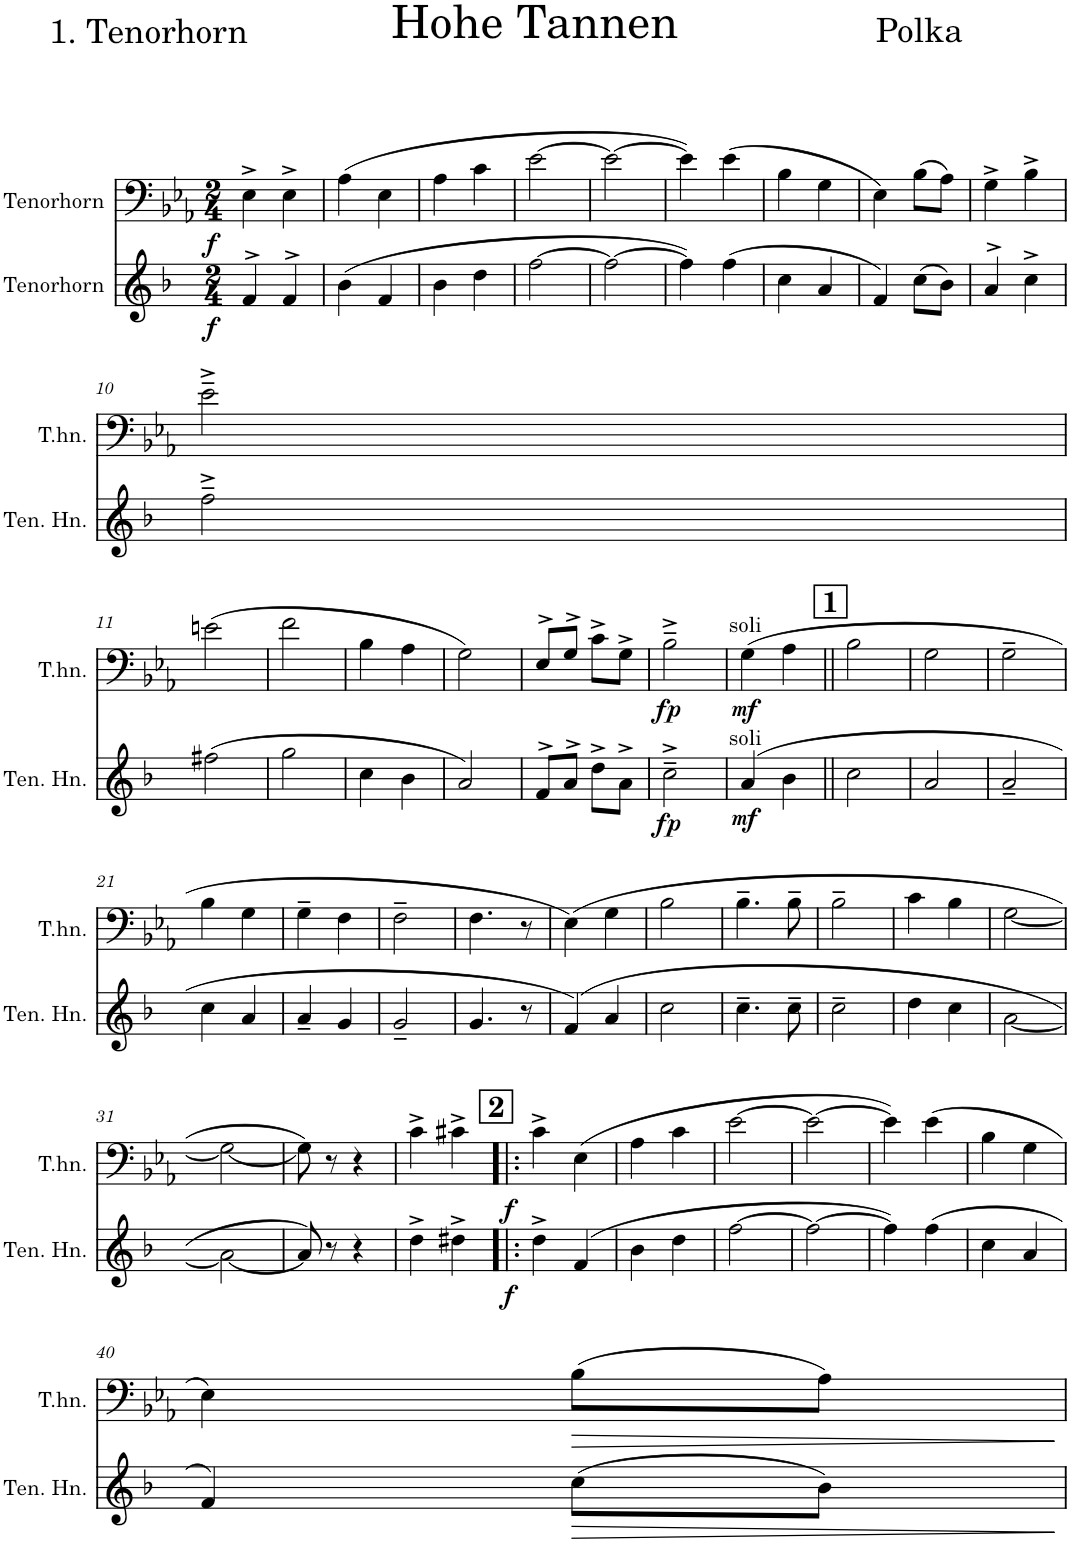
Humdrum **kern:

**kern	**dynam	**kern	**dynam
*part2	*part2	*part1	*part1
*staff2	*staff2	*staff1	*staff1
*I"Tenorhorn	*	*I"Tenorhorn	*
*I'Ten. Hn.	*	*I'T.hn.	*
*clefG2	*	*clefF4	*
*Trd8c14	*	*Trd4c7	*
*k[b-]	*	*k[b-e-a-]	*
*M2/4	*	*M2/4	*
=1	=1	=1	=1
!	!LO:DY:b	!	!LO:DY:b
4f^>/	f	4E-^>\	f
4f^>/	.	4E-^>\	.
=2	=2	=2	=2
(4b-\	.	(4A-\	.
4f/	.	4E-\	.
=3	=3	=3	=3
4b-\	.	4A-\	.
4dd\	.	4c\	.
=4	=4	=4	=4
[2ff\	.	[2e-\	.
=5	=5	=5	=5
2ff\_	.	2e-\_	.
=6	=6	=6	=6
4ff\])	.	4e-\])	.
(4ff\	.	(4e-\	.
=7	=7	=7	=7
4cc\	.	4B-\	.
4a/	.	4G\	.
=8	=8	=8	=8
4f/)	.	4E-\)	.
(8cc\L	.	(8B-\L	.
8b-\J)	.	8A-\J)	.
=9	=9	=9	=9
4a^>/	.	4G^>\	.
4cc^>\	.	4B-^>\	.
!!LO:LB:g=z
=10	=10	=10	=10
2ff~>^>\	.	2e-~>^>\	.
!!LO:LB:g=z
=11	=11	=11	=11
(>2ff#X\	.	(>2en\	.
=12	=12	=12	=12
2gg\	.	2f\	.
=13	=13	=13	=13
4cc\	.	4B-\	.
4b-\	.	4A-\	.
=14	=14	=14	=14
2a/)	.	2G\)	.
=15	=15	=15	=15
8f^>/L	.	8E-^>/L	.
8a^>/J	.	8G^>/J	.
8dd^>\L	.	8c^>\L	.
8a^>\J	.	8G^>\J	.
=16	=16	=16	=16
!	!LO:DY:b	!	!LO:DY:b
2cc~>^>\	fp	2B-~>^>\	fp
=17	=17	=17	=17
!	!	!LO:TX:a:t=soli	!
!LO:TX:a:t=soli	!	!	!
!	!LO:DY:b	!	!LO:DY:b
(4a/	mf	(4G\	mf
4b-\	.	4A-\	.
!!LO:REH:place=s1:a:B:cj:fs=14:t=1
=18||	=18||	=18||	=18||
2cc\	.	2B-\	.
=19	=19	=19	=19
2a/	.	2G\	.
=20	=20	=20	=20
2a~/	.	2G~\	.
!!LO:LB:g=z
=21	=21	=21	=21
4cc\	.	4B-\	.
4a/	.	4G\	.
=22	=22	=22	=22
4a~/	.	4G~\	.
4g/	.	4F\	.
=23	=23	=23	=23
2g~/	.	2F~\	.
=24	=24	=24	=24
4.g/	.	4.F\	.
8r	.	8r	.
=25	=25	=25	=25
(4f/)	.	(4E-\)	.
4a/	.	4G\	.
=26	=26	=26	=26
2cc\	.	2B-\	.
=27	=27	=27	=27
4.cc~\	.	4.B-~\	.
8cc~\	.	8B-~\	.
=28	=28	=28	=28
2cc~\	.	2B-~\	.
=29	=29	=29	=29
4dd\	.	4c\	.
4cc\	.	4B-\	.
=30	=30	=30	=30
[<2a\	.	[<2G\	.
!!LO:LB:g=z
=31	=31	=31	=31
2a\_	.	2G\_	.
=32	=32	=32	=32
8a/])	.	8G\])	.
8r	.	8r	.
4r	.	4r	.
=33	=33	=33	=33
4dd^>\	.	4c^>\	.
4dd#X^>\	.	4c#X^>\	.
!!LO:REH:place=s1:a:B:cj:fs=14:t=2
=34!|:	=34!|:	=34!|:	=34!|:
!	!LO:DY:b	!	!LO:DY:b
4dd^>\	f	4c^>\	f
(4f/	.	(4E-\	.
=35	=35	=35	=35
4b-\	.	4A-\	.
4dd\	.	4c\	.
=36	=36	=36	=36
[2ff\	.	[2e-\	.
=37	=37	=37	=37
2ff\_	.	2e-\_	.
=38	=38	=38	=38
4ff\])	.	4e-\])	.
(4ff\	.	(4e-\	.
=39	=39	=39	=39
4cc\	.	4B-\	.
4a/	.	4G\	.
!!LO:LB:g=z
=40	=40	=40	=40
4f/)	.	4E-\)	.
!	!LO:HP:b	!	!LO:HP:b
(8cc\L	>	(8B-\L	>
8b-\J)	.	8A-\J)	.
.	]	.	]
=	=	=	=
*-	*-	*-	*-
